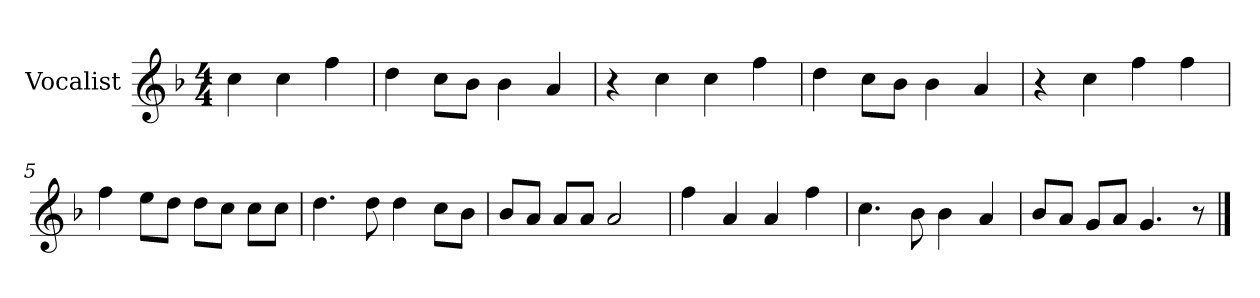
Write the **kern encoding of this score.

**kern
*part1
*staff1
*I"Vocalist
*k[b-]
*F:
*M4/4
=
4cc
4cc
4ff
=1
4dd
8ccL
8b-J
4b-
4a
=2
4r
4cc
4cc
4ff
=3
4dd
8ccL
8b-J
4b-
4a
=4
4r
4cc
4ff
4ff
=5
4ff
8eeL
8ddJ
8ddL
8ccJ
8ccL
8ccJ
=6
4.dd
8dd
4dd
8ccL
8b-J
=7
8b-L
8aJ
8aL
8aJ
2a
=8
4ff
4a
4a
4ff
=9
4.cc
8b-
4b-
4a
=10
8b-L
8aJ
8gL
8aJ
4.g
8r
==
*-
